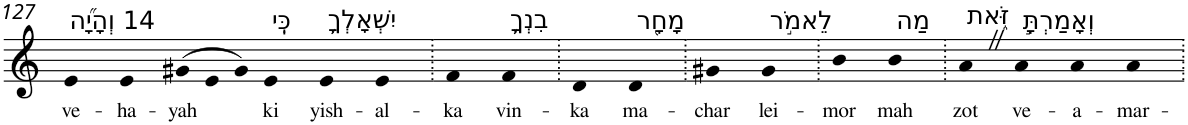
**kern	**text
*part1	*part1
*staff1	*staff1
*I"Piano	*
*I'Pno	*
!!LO:PB:g=z
*clefG2	*
*k[]	*
=127	=127
!LO:TX:a:t=14 וְהָיָ֞ה	!
!	!LO:LY:b
4e	ve-
!	!LO:LY:b
4e	-ha-
!	!LO:LY:b
(>12g#X	-yah
12e	.
12g#)	.
!LO:TX:a:t=כִּֽי	!
!	!LO:LY:b
4e	ki
!LO:TX:a:t=יִשְׁאָלְךָ֥	!
!	!LO:LY:b
4e	yish-
!	!LO:LY:b
4e	-al-
=128.	=128.
!	!LO:LY:b
4f	-ka
!LO:TX:a:t=בִנְךָ֛	!
!	!LO:LY:b
4f	vin-
=129.	=129.
!	!LO:LY:b
4d	-ka
!LO:TX:a:t=מָחָ֖ר	!
!	!LO:LY:b
4d	ma-
=130.	=130.
!	!LO:LY:b
4g#X	-char
!LO:TX:a:t=לֵאמֹ֣ר	!
!	!LO:LY:b
4g#	lei-
=131.	=131.
!	!LO:LY:b
4b	-mor
!LO:TX:a:t=מַה	!
!	!LO:LY:b
4b	mah
=132.	=132.
!LO:TX:a:t=זֹּ֑את	!
!	!LO:LY:b
4aZ	zot
!LO:TX:a:t=וְאָמַרְתָּ֣	!
!	!LO:LY:b
4a	ve-
!	!LO:LY:b
4a	-a-
!	!LO:LY:b
4a	-mar-
=.	=.
*-	*-
